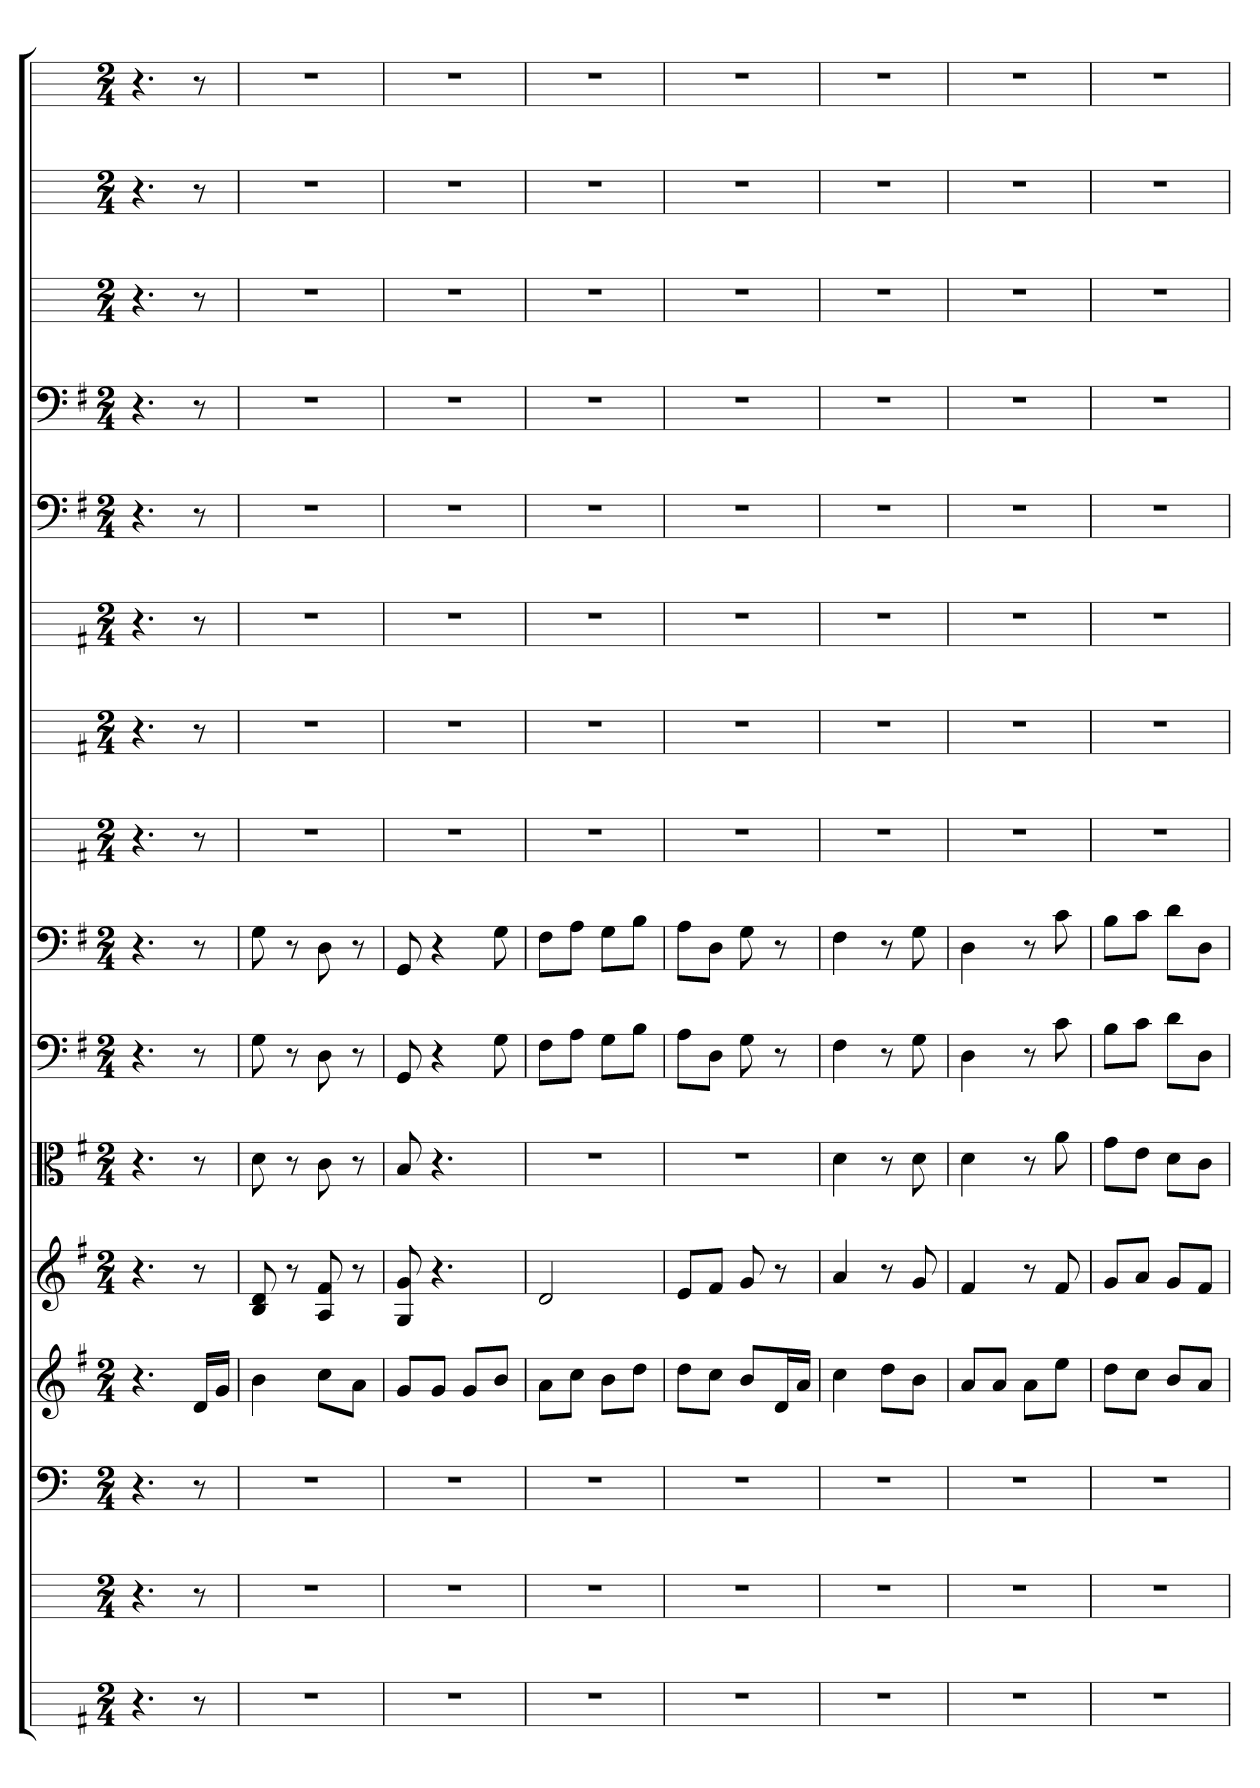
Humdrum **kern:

**kern	**kern	**kern	**kern	**kern	**kern	**kern	**kern	**kern	**kern	**kern	**kern	**kern	**kern	**kern	**kern
*part16	*part15	*part14	*part13	*part12	*part11	*part10	*part9	*part8	*part7	*part6	*part5	*part4	*part3	*part2	*part1
*staff16	*staff15	*staff14	*staff13	*staff12	*staff11	*staff10	*staff9	*staff8	*staff7	*staff6	*staff5	*staff4	*staff3	*staff2	*staff1
*	*	*clefF4	*	*	*clefC3	*clefF4	*clefF4	*	*	*	*clefF4	*clefF4	*	*	*
*k[f#]	*k[]	*k[]	*k[f#]	*k[f#]	*k[f#]	*k[f#]	*k[f#]	*k[f#]	*k[f#]	*k[f#]	*k[f#]	*k[f#]	*k[]	*k[]	*k[]
*M2/4	*M2/4	*M2/4	*M2/4	*M2/4	*M2/4	*M2/4	*M2/4	*M2/4	*M2/4	*M2/4	*M2/4	*M2/4	*M2/4	*M2/4	*M2/4
=	=	=	=	=	=	=	=	=	=	=	=	=	=	=	=
4.r	4.r	4.r	4.r	4.r	4.r	4.r	4.r	4.r	4.r	4.r	4.r	4.r	4.r	4.r	4.r
8r	8r	8r	16dLL	8r	8r	8r	8r	8r	8r	8r	8r	8r	8r	8r	8r
.	.	.	16gJJ	.	.	.	.	.	.	.	.	.	.	.	.
=1	=1	=1	=1	=1	=1	=1	=1	=1	=1	=1	=1	=1	=1	=1	=1
2r	2r	2r	4b	8B 8d	8d	8G	8G	2r	2r	2r	2r	2r	2r	2r	2r
.	.	.	.	8r	8r	8r	8r	.	.	.	.	.	.	.	.
.	.	.	8ccL	8A 8f#	8c	8D	8D	.	.	.	.	.	.	.	.
.	.	.	8aJ	8r	8r	8r	8r	.	.	.	.	.	.	.	.
=2	=2	=2	=2	=2	=2	=2	=2	=2	=2	=2	=2	=2	=2	=2	=2
2r	2r	2r	8gL	8G 8g	8B	8GG	8GG	2r	2r	2r	2r	2r	2r	2r	2r
.	.	.	8gJ	4.r	4.r	4r	4r	.	.	.	.	.	.	.	.
.	.	.	8gL	.	.	.	.	.	.	.	.	.	.	.	.
.	.	.	8bJ	.	.	8G	8G	.	.	.	.	.	.	.	.
=3	=3	=3	=3	=3	=3	=3	=3	=3	=3	=3	=3	=3	=3	=3	=3
2r	2r	2r	8aL	2d	2r	8F#\L	8F#\L	2r	2r	2r	2r	2r	2r	2r	2r
.	.	.	8ccJ	.	.	8A\J	8A\J	.	.	.	.	.	.	.	.
.	.	.	8bL	.	.	8G\L	8G\L	.	.	.	.	.	.	.	.
.	.	.	8ddJ	.	.	8B\J	8B\J	.	.	.	.	.	.	.	.
=4	=4	=4	=4	=4	=4	=4	=4	=4	=4	=4	=4	=4	=4	=4	=4
2r	2r	2r	8ddL	8eL	2r	8A\L	8A\L	2r	2r	2r	2r	2r	2r	2r	2r
.	.	.	8ccJ	8f#J	.	8D\J	8D\J	.	.	.	.	.	.	.	.
.	.	.	8bL	8g	.	8G	8G	.	.	.	.	.	.	.	.
.	.	.	16dL	8r	.	8r	8r	.	.	.	.	.	.	.	.
.	.	.	16aJJ	.	.	.	.	.	.	.	.	.	.	.	.
=5	=5	=5	=5	=5	=5	=5	=5	=5	=5	=5	=5	=5	=5	=5	=5
2r	2r	2r	4cc	4a	4d	4F#	4F#	2r	2r	2r	2r	2r	2r	2r	2r
.	.	.	8ddL	8r	8r	8r	8r	.	.	.	.	.	.	.	.
.	.	.	8bJ	8g	8d	8G	8G	.	.	.	.	.	.	.	.
=6	=6	=6	=6	=6	=6	=6	=6	=6	=6	=6	=6	=6	=6	=6	=6
2r	2r	2r	8aL	4f#	4d	4D	4D	2r	2r	2r	2r	2r	2r	2r	2r
.	.	.	8aJ	.	.	.	.	.	.	.	.	.	.	.	.
.	.	.	8aL	8r	8r	8r	8r	.	.	.	.	.	.	.	.
.	.	.	8eeJ	8f#	8a	8c	8c	.	.	.	.	.	.	.	.
=7	=7	=7	=7	=7	=7	=7	=7	=7	=7	=7	=7	=7	=7	=7	=7
2r	2r	2r	8ddL	8gL	8g\L	8B\L	8B\L	2r	2r	2r	2r	2r	2r	2r	2r
.	.	.	8ccJ	8aJ	8e\J	8c\J	8c\J	.	.	.	.	.	.	.	.
.	.	.	8bL	8gL	8d\L	8d\L	8d\L	.	.	.	.	.	.	.	.
.	.	.	8aJ	8f#J	8c\J	8D\J	8D\J	.	.	.	.	.	.	.	.
=	=	=	=	=	=	=	=	=	=	=	=	=	=	=	=
*-	*-	*-	*-	*-	*-	*-	*-	*-	*-	*-	*-	*-	*-	*-	*-
